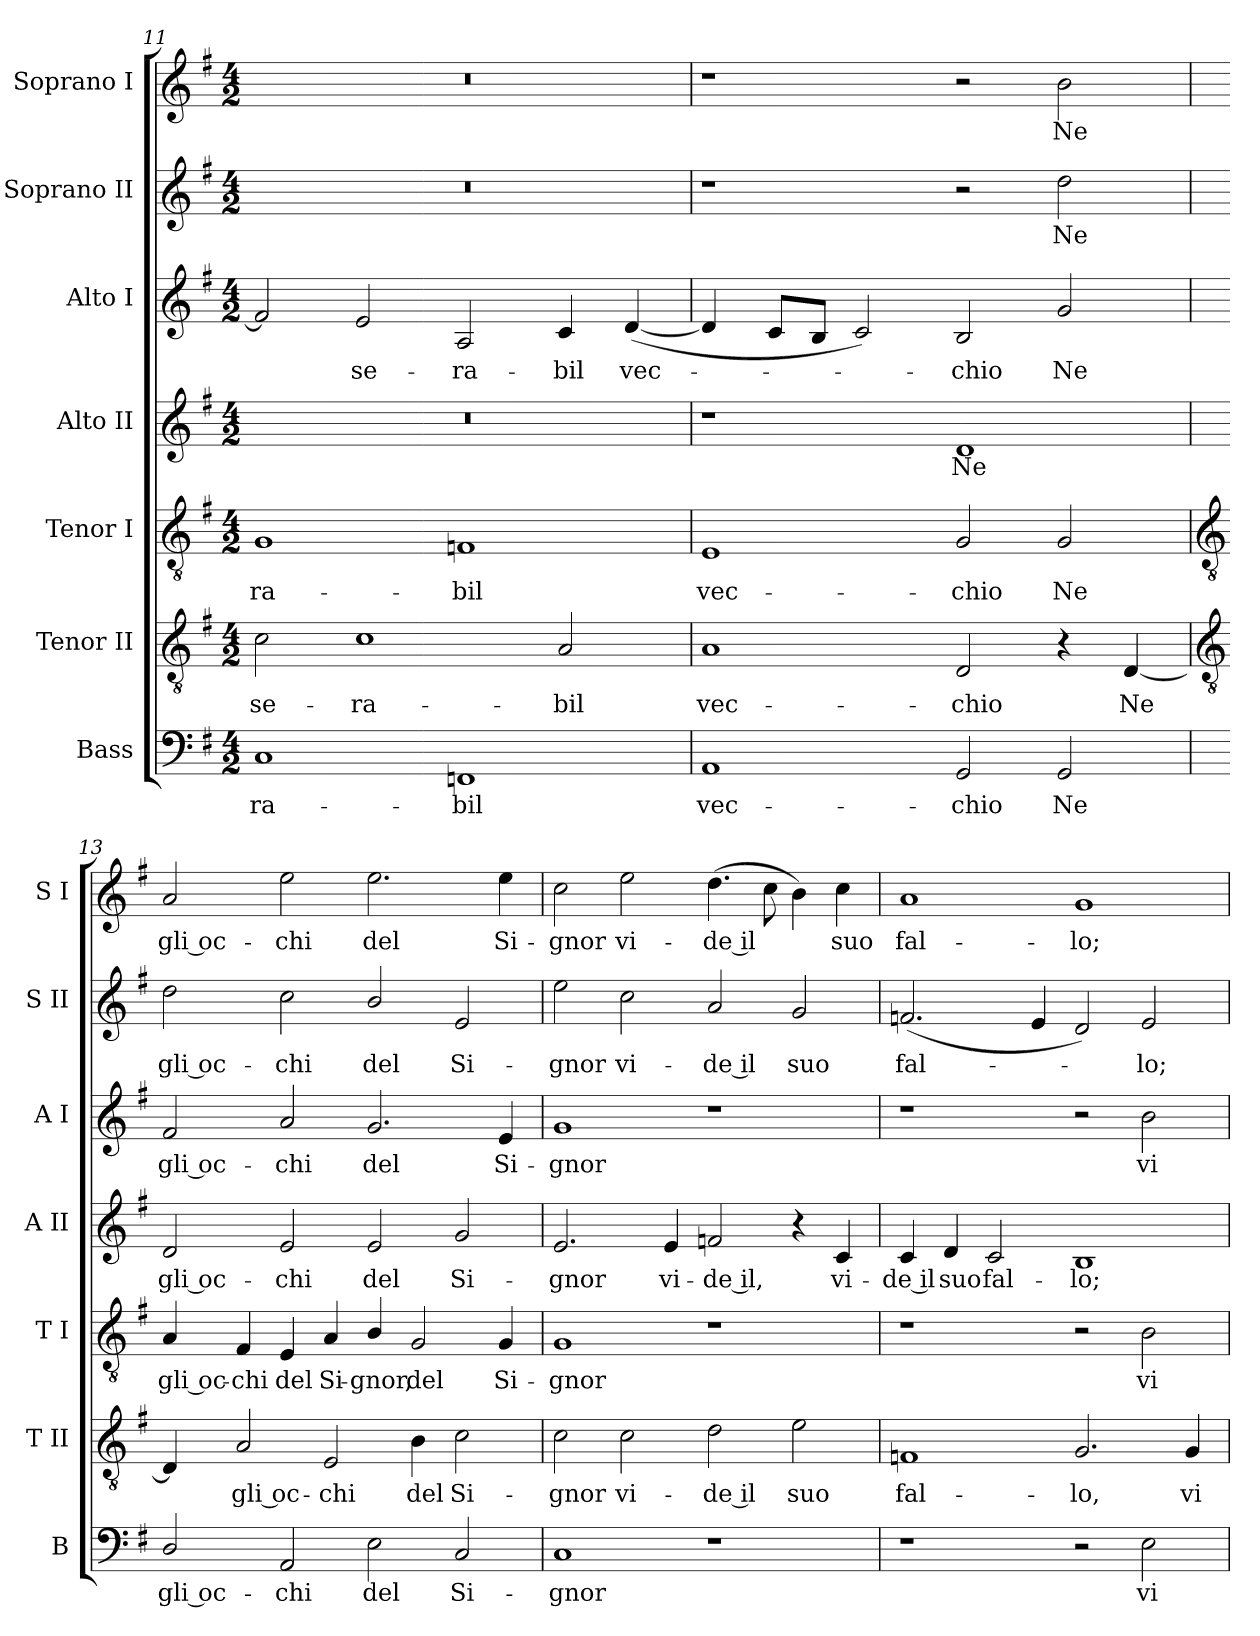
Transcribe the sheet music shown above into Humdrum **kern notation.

**kern	**text	**kern	**text	**kern	**text	**kern	**text	**kern	**text	**kern	**text	**kern	**text
*part7	*part7	*part6	*part6	*part5	*part5	*part4	*part4	*part3	*part3	*part2	*part2	*part1	*part1
*staff7	*staff7	*staff6	*staff6	*staff5	*staff5	*staff4	*staff4	*staff3	*staff3	*staff2	*staff2	*staff1	*staff1
*I"Bass	*	*I"Tenor II	*	*I"Tenor I	*	*I"Alto II	*	*I"Alto I	*	*I"Soprano II	*	*I"Soprano I	*
*I'B	*	*I'T II	*	*I'T I	*	*I'A II	*	*I'A I	*	*I'S II	*	*I'S I	*
*clefF4	*	*clefGv2	*	*clefGv2	*	*clefG2	*	*clefG2	*	*clefG2	*	*clefG2	*
*k[f#]	*	*k[f#]	*	*k[f#]	*	*k[f#]	*	*k[f#]	*	*k[f#]	*	*k[f#]	*
*G:	*	*G:	*	*G:	*	*G:	*	*G:	*	*G:	*	*G:	*
*M4/2	*	*M4/2	*	*M4/2	*	*M4/2	*	*M4/2	*	*M4/2	*	*M4/2	*
=11	=11	=11	=11	=11	=11	=11	=11	=11	=11	=11	=11	=11	=11
!	!LO:LY:b	!	!LO:LY:b	!	!LO:LY:b	!	!	!	!	!	!	!	!
1C	-ra-	2c	-se-	1G	-ra-	0r	.	2f]	.	0r	.	0r	.
!	!	!	!LO:LY:b	!	!	!	!	!	!LO:LY:b	!	!	!	!
.	.	1c	-ra-	.	.	.	.	2e	se-	.	.	.	.
!	!LO:LY:b	!	!	!	!LO:LY:b	!	!	!	!LO:LY:b	!	!	!	!
1FFn	-bil	.	.	1Fn	-bil	.	.	2A	-ra-	.	.	.	.
!	!	!	!LO:LY:b	!	!	!	!	!	!LO:LY:b	!	!	!	!
.	.	2A	-bil	.	.	.	.	4c	-bil	.	.	.	.
!	!	!	!	!	!	!	!	!	!LO:LY:b	!	!	!	!
.	.	.	.	.	.	.	.	(<[4d	vec-	.	.	.	.
=12	=12	=12	=12	=12	=12	=12	=12	=12	=12	=12	=12	=12	=12
!	!LO:LY:b	!	!LO:LY:b	!	!LO:LY:b	!	!	!	!	!	!	!	!
1AA	vec-	1A	vec-	1E	vec-	1r	.	4d]	.	1r	.	1r	.
.	.	.	.	.	.	.	.	8cL	.	.	.	.	.
.	.	.	.	.	.	.	.	8BJ	.	.	.	.	.
.	.	.	.	.	.	.	.	2c)	.	.	.	.	.
!	!LO:LY:b	!	!LO:LY:b	!	!LO:LY:b	!	!LO:LY:b	!	!LO:LY:b	!	!	!	!
2GG	-chio	2D	-chio	2G	-chio	1d	Ne	2B	chio	2r	.	2r	.
!	!LO:LY:b	!	!	!	!LO:LY:b	!	!	!	!LO:LY:b	!	!LO:LY:b	!	!LO:LY:b
2GG	Ne	4r	.	2G	Ne	.	.	2g	Ne	2dd	Ne	2b	Ne
!	!	!	!LO:LY:b	!	!	!	!	!	!	!	!	!	!
.	.	[4D	Ne	.	.	.	.	.	.	.	.	.	.
!!LO:LB:g=z
=13	=13	=13	=13	=13	=13	=13	=13	=13	=13	=13	=13	=13	=13
*	*	*clefGv2	*	*clefGv2	*	*	*	*	*	*	*	*	*
!	!LO:LY:b	!	!	!	!LO:LY:b	!	!LO:LY:b	!	!LO:LY:b	!	!LO:LY:b	!	!LO:LY:b
2D/	gli oc-	4D]	.	4A	gli oc-	2d	gli oc-	2f#	gli oc-	2dd	gli oc-	2a	gli oc-
!	!	!	!LO:LY:b	!	!LO:LY:b	!	!	!	!	!	!	!	!
.	.	2A	gli oc-	4F#	-chi	.	.	.	.	.	.	.	.
!	!LO:LY:b	!	!	!	!LO:LY:b	!	!LO:LY:b	!	!LO:LY:b	!	!LO:LY:b	!	!LO:LY:b
2AA	-chi	.	.	4E	del	2e	-chi	2a	-chi	2cc	-chi	2ee	-chi
!	!	!	!LO:LY:b	!	!LO:LY:b	!	!	!	!	!	!	!	!
.	.	2E	-chi	4A	Si-	.	.	.	.	.	.	.	.
!	!LO:LY:b	!	!	!	!LO:LY:b	!	!LO:LY:b	!	!LO:LY:b	!	!LO:LY:b	!	!LO:LY:b
2E	del	.	.	4B/	-gnor,	2e	del	2.g	del	2b/	del	2.ee	del
!	!	!	!LO:LY:b	!	!LO:LY:b	!	!	!	!	!	!	!	!
.	.	4B	del	2G	del	.	.	.	.	.	.	.	.
!	!LO:LY:b	!	!LO:LY:b	!	!	!	!LO:LY:b	!	!	!	!LO:LY:b	!	!
2C	Si-	2c	Si-	.	.	2g	Si-	.	.	2e	Si-	.	.
!	!	!	!	!	!LO:LY:b	!	!	!	!LO:LY:b	!	!	!	!LO:LY:b
.	.	.	.	4G	Si-	.	.	4e	Si-	.	.	4ee	Si-
=14	=14	=14	=14	=14	=14	=14	=14	=14	=14	=14	=14	=14	=14
!	!LO:LY:b	!	!LO:LY:b	!	!LO:LY:b	!	!LO:LY:b	!	!LO:LY:b	!	!LO:LY:b	!	!LO:LY:b
1C	-gnor	2c	-gnor	1G	-gnor	2.e	-gnor	1g	-gnor	2ee	-gnor	2cc	-gnor
!	!	!	!LO:LY:b	!	!	!	!	!	!	!	!LO:LY:b	!	!LO:LY:b
.	.	2c	vi-	.	.	.	.	.	.	2cc	vi-	2ee	vi-
!	!	!	!	!	!	!	!LO:LY:b	!	!	!	!	!	!
.	.	.	.	.	.	4e	vi-	.	.	.	.	.	.
!	!	!	!LO:LY:b	!	!	!	!LO:LY:b	!	!	!	!LO:LY:b	!	!LO:LY:b
1r	.	2d	-de il	1r	.	2fn	-de il,	1r	.	2a	-de il	(>4.dd	-de il
.	.	.	.	.	.	.	.	.	.	.	.	8cc	.
!	!	!	!LO:LY:b	!	!	!	!	!	!	!	!LO:LY:b	!	!
.	.	2e	suo	.	.	4r	.	.	.	2g	suo	4b)	.
!	!	!	!	!	!	!	!LO:LY:b	!	!	!	!	!	!LO:LY:b
.	.	.	.	.	.	4c	vi-	.	.	.	.	4cc	suo
=15	=15	=15	=15	=15	=15	=15	=15	=15	=15	=15	=15	=15	=15
!	!	!	!LO:LY:b	!	!	!	!LO:LY:b	!	!	!	!LO:LY:b	!	!LO:LY:b
1r	.	1Fn	fal-	1r	.	4c	-de il	1r	.	(<2.fn	fal-	1a	fal-
!	!	!	!	!	!	!	!LO:LY:b	!	!	!	!	!	!
.	.	.	.	.	.	4d	suo	.	.	.	.	.	.
!	!	!	!	!	!	!	!LO:LY:b	!	!	!	!	!	!
.	.	.	.	.	.	2c	fal-	.	.	.	.	.	.
.	.	.	.	.	.	.	.	.	.	4e	.	.	.
!	!	!	!LO:LY:b	!	!	!	!LO:LY:b	!	!	!	!	!	!LO:LY:b
2r	.	2.G	-lo,	2r	.	1B	-lo;	2r	.	2d)	.	1g	-lo;
!	!LO:LY:b	!	!	!	!LO:LY:b	!	!	!	!LO:LY:b	!	!LO:LY:b	!	!
2E	vi	.	.	2B	vi-	.	.	2b	vi-	2e	lo;	.	.
!	!	!	!LO:LY:b	!	!	!	!	!	!	!	!	!	!
.	.	4G	vi-	.	.	.	.	.	.	.	.	.	.
=	=	=	=	=	=	=	=	=	=	=	=	=	=
*-	*-	*-	*-	*-	*-	*-	*-	*-	*-	*-	*-	*-	*-
